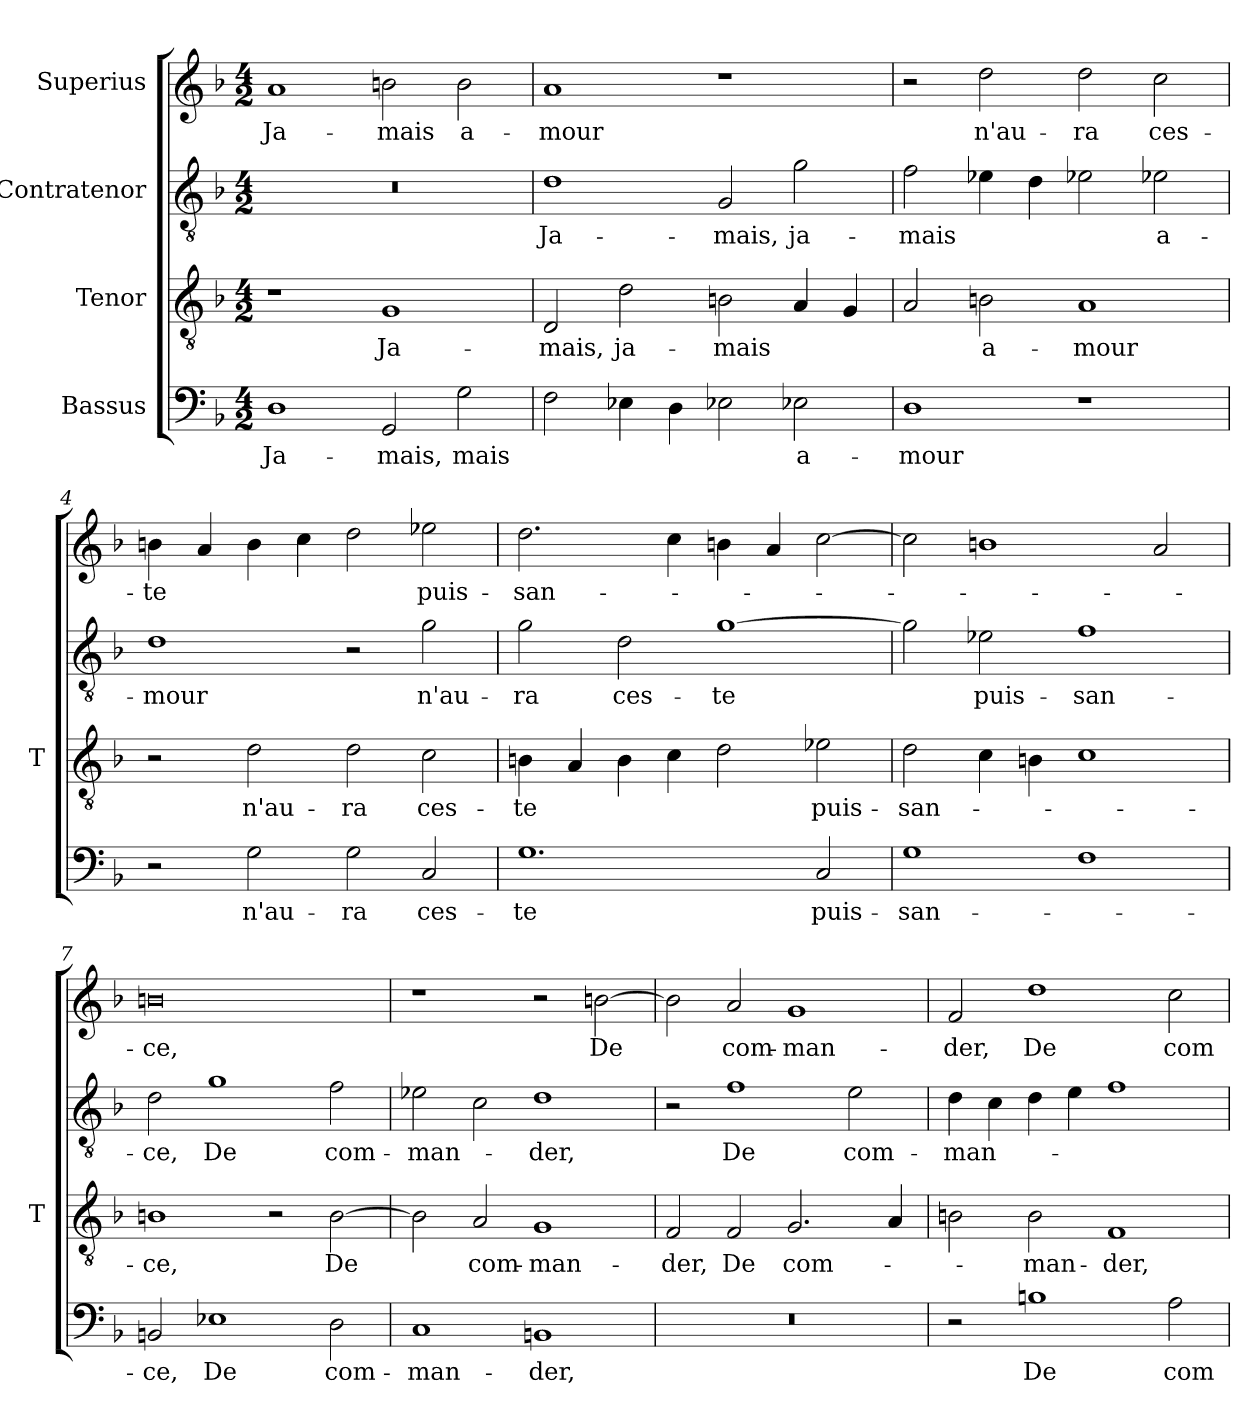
**kern	**text	**kern	**text	**kern	**text	**kern	**text
*part4	*part4	*part3	*part3	*part2	*part2	*part1	*part1
*staff4	*staff4	*staff3	*staff3	*staff2	*staff2	*staff1	*staff1
*I"Bassus	*	*I"Tenor	*	*I"Contratenor	*	*I"Superius	*
*	*	*I'T	*	*	*	*	*
*clefF4	*	*clefGv2	*	*clefGv2	*	*clefG2	*
*k[b-]	*	*k[b-]	*	*k[b-]	*	*k[b-]	*
*M4/2	*	*M4/2	*	*M4/2	*	*M4/2	*
=1	=1	=1	=1	=1	=1	=1	=1
1D	Ja-	1r	.	0r	.	1a	Ja-
2GG	-mais,	1G	Ja-	.	.	2b	-mais
2G	-mais	.	.	.	.	2b	a-
=2	=2	=2	=2	=2	=2	=2	=2
2F	.	2D	-mais,	1d	Ja-	1a	-mour
4E-X	.	2d	ja-	.	.	.	.
4D	.	.	.	.	.	.	.
2E-X	.	2B	-mais	2G	-mais,	1r	.
2E-X	a-	4A	.	2g	ja-	.	.
.	.	4G	.	.	.	.	.
=3	=3	=3	=3	=3	=3	=3	=3
1D	-mour	2A	.	2f	-mais	2r	.
.	.	2B	a-	4e-X	.	2dd	n'au-
.	.	.	.	4d	.	.	.
1r	.	1A	-mour	2e-X	.	2dd	-ra
.	.	.	.	2e-X	a-	2cc	ces-
=4	=4	=4	=4	=4	=4	=4	=4
2r	.	2r	.	1d	-mour	4b	-te
.	.	.	.	.	.	4a	.
2G	n'au-	2d	n'au-	.	.	4b	.
.	.	.	.	.	.	4cc	.
2G	-ra	2d	-ra	2r	.	2dd	.
2C	ces-	2c	ces-	2g	n'au-	2ee-X	puis-
=5	=5	=5	=5	=5	=5	=5	=5
1.G	-te	4B	-te	2g	-ra	2.dd	san-
.	.	4A	.	.	.	.	.
.	.	4B	.	2d	ces-	.	.
.	.	4c	.	.	.	4cc	.
.	.	2d	.	[1g	-te	4b	.
.	.	.	.	.	.	4a	.
2C	puis-	2e-X	puis-	.	.	[2cc	.
=6	=6	=6	=6	=6	=6	=6	=6
1G	san-	2d	san-	2g]	.	2cc]	.
.	.	4c	.	2e-X	puis-	1b	.
.	.	4B	.	.	.	.	.
1F	.	1c	.	1f	san-	.	.
.	.	.	.	.	.	2a	.
=7	=7	=7	=7	=7	=7	=7	=7
2BB	-ce,	1B	-ce,	2d	-ce,	0b	-ce,
1E-X	-De	.	.	1g	-De	.	.
.	.	2r	.	.	.	.	.
2D	com-	[2B	-De	2f	com-	.	.
=8	=8	=8	=8	=8	=8	=8	=8
1C	man-	2B]	.	2e-X	man-	1r	.
.	.	2A	com-	2c	.	.	.
1BB	-der,	1G	man-	1d	-der,	2r	.
.	.	.	.	.	.	[2b	-De
=9	=9	=9	=9	=9	=9	=9	=9
0r	.	2F	-der,	2r	.	2b]	.
.	.	2F	-De	1f	-De	2a	com-
.	.	2.G	com-	.	.	1g	man-
.	.	.	.	2e	com-	.	.
.	.	4A	.	.	.	.	.
=10	=10	=10	=10	=10	=10	=10	=10
2r	.	2B	.	4d	man-	2f	-der,
.	.	.	.	4c	.	.	.
1B	-De	2B	man-	4d	.	1dd	-De
.	.	.	.	4e	.	.	.
.	.	1F	-der,	1f	.	.	.
2A	com-	.	.	.	.	2cc	com-
=	=	=	=	=	=	=	=
*-	*-	*-	*-	*-	*-	*-	*-
